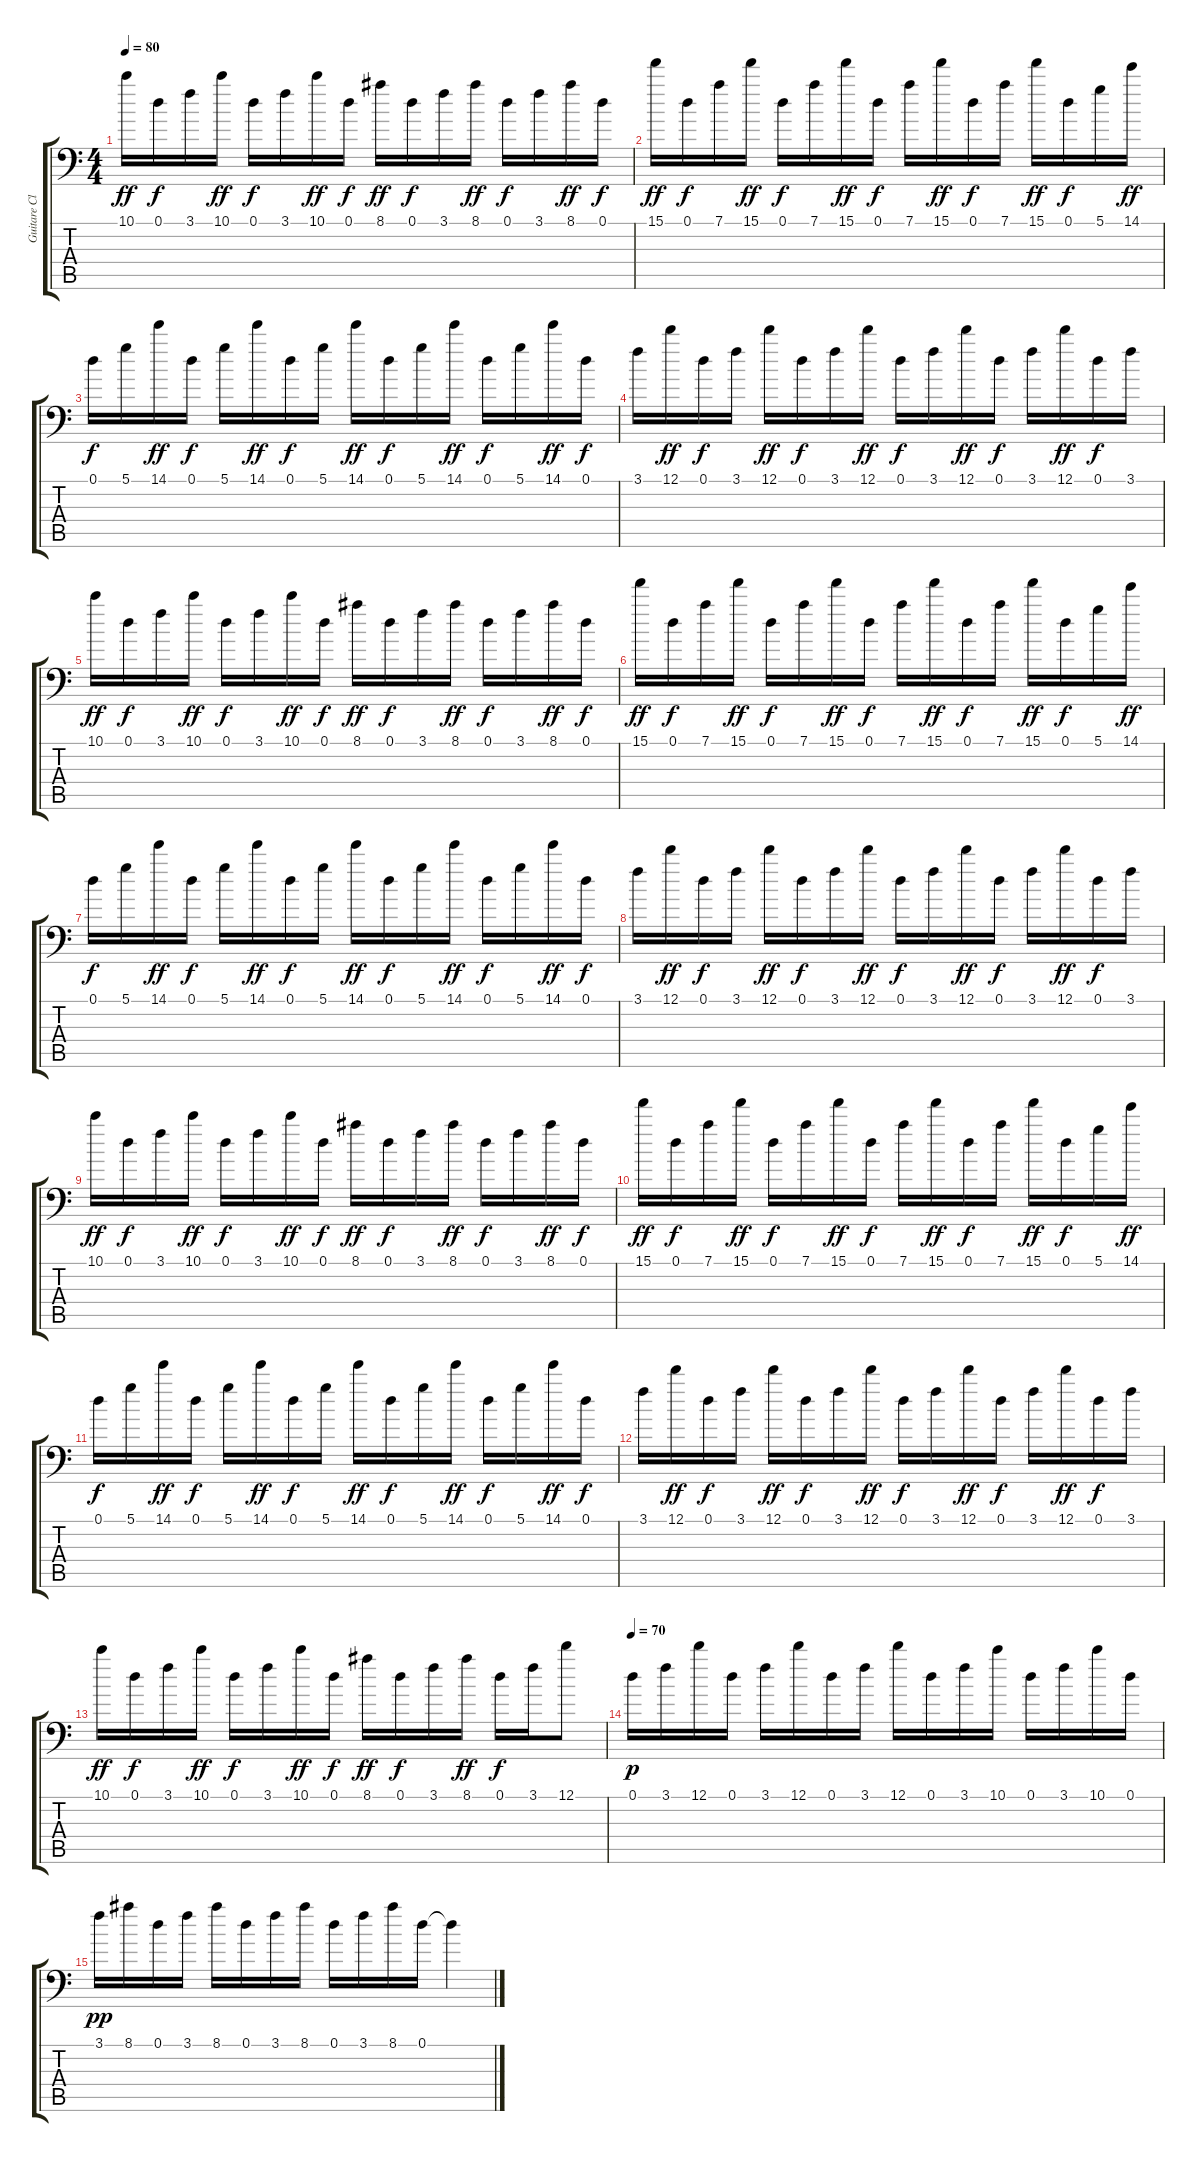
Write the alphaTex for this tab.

\track ("Guitare Clean 1" "Guitare Cl") {instrument electricguitarclean}
\staff {score tabs}
\tuning (D4 A3 F3 C3 G2 Bb1) {hide}
\ts (4 4)
\tempo 80
\clef f4
\ks c
10.1.16{dy ff} 0.1.16{dy f} 3.1.16 10.1.16{dy ff} 0.1.16{dy f} 3.1.16 10.1.16{dy ff} 0.1.16{dy f} 8.1.16{dy ff} 0.1.16{dy f} 3.1.16 8.1.16{dy ff} 0.1.16{dy f} 3.1.16 8.1.16{dy ff} 0.1.16{dy f} |
15.1.16{dy ff} 0.1.16{dy f} 7.1.16 15.1.16{dy ff} 0.1.16{dy f} 7.1.16 15.1.16{dy ff} 0.1.16{dy f} 7.1.16 15.1.16{dy ff} 0.1.16{dy f} 7.1.16 15.1.16{dy ff} 0.1.16{dy f} 5.1.16 14.1.16{dy ff} |
0.1.16{dy f} 5.1.16 14.1.16{dy ff} 0.1.16{dy f} 5.1.16 14.1.16{dy ff} 0.1.16{dy f} 5.1.16 14.1.16{dy ff} 0.1.16{dy f} 5.1.16 14.1.16{dy ff} 0.1.16{dy f} 5.1.16 14.1.16{dy ff} 0.1.16{dy f} |
3.1.16 12.1.16{dy ff} 0.1.16{dy f} 3.1.16 12.1.16{dy ff} 0.1.16{dy f} 3.1.16 12.1.16{dy ff} 0.1.16{dy f} 3.1.16 12.1.16{dy ff} 0.1.16{dy f} 3.1.16 12.1.16{dy ff} 0.1.16{dy f} 3.1.16 |
10.1.16{dy ff} 0.1.16{dy f} 3.1.16 10.1.16{dy ff} 0.1.16{dy f} 3.1.16 10.1.16{dy ff} 0.1.16{dy f} 8.1.16{dy ff} 0.1.16{dy f} 3.1.16 8.1.16{dy ff} 0.1.16{dy f} 3.1.16 8.1.16{dy ff} 0.1.16{dy f} |
15.1.16{dy ff volume 12} 0.1.16{dy f} 7.1.16 15.1.16{dy ff} 0.1.16{dy f} 7.1.16 15.1.16{dy ff} 0.1.16{dy f} 7.1.16 15.1.16{dy ff} 0.1.16{dy f} 7.1.16 15.1.16{dy ff} 0.1.16{dy f} 5.1.16 14.1.16{dy ff} |
0.1.16{dy f} 5.1.16 14.1.16{dy ff} 0.1.16{dy f} 5.1.16 14.1.16{dy ff} 0.1.16{dy f} 5.1.16 14.1.16{dy ff} 0.1.16{dy f} 5.1.16 14.1.16{dy ff} 0.1.16{dy f} 5.1.16 14.1.16{dy ff} 0.1.16{dy f} |
3.1.16 12.1.16{dy ff} 0.1.16{dy f} 3.1.16 12.1.16{dy ff} 0.1.16{dy f} 3.1.16 12.1.16{dy ff} 0.1.16{dy f} 3.1.16 12.1.16{dy ff} 0.1.16{dy f} 3.1.16 12.1.16{dy ff} 0.1.16{dy f} 3.1.16 |
10.1.16{dy ff} 0.1.16{dy f} 3.1.16 10.1.16{dy ff} 0.1.16{dy f} 3.1.16 10.1.16{dy ff} 0.1.16{dy f} 8.1.16{dy ff} 0.1.16{dy f} 3.1.16 8.1.16{dy ff} 0.1.16{dy f} 3.1.16 8.1.16{dy ff} 0.1.16{dy f} |
15.1.16{dy ff} 0.1.16{dy f} 7.1.16 15.1.16{dy ff} 0.1.16{dy f} 7.1.16 15.1.16{dy ff} 0.1.16{dy f} 7.1.16 15.1.16{dy ff} 0.1.16{dy f} 7.1.16 15.1.16{dy ff} 0.1.16{dy f} 5.1.16 14.1.16{dy ff} |
0.1.16{dy f} 5.1.16 14.1.16{dy ff} 0.1.16{dy f} 5.1.16 14.1.16{dy ff} 0.1.16{dy f} 5.1.16 14.1.16{dy ff} 0.1.16{dy f} 5.1.16 14.1.16{dy ff} 0.1.16{dy f} 5.1.16 14.1.16{dy ff} 0.1.16{dy f} |
3.1.16 12.1.16{dy ff} 0.1.16{dy f} 3.1.16 12.1.16{dy ff} 0.1.16{dy f} 3.1.16 12.1.16{dy ff} 0.1.16{dy f} 3.1.16 12.1.16{dy ff} 0.1.16{dy f} 3.1.16 12.1.16{dy ff} 0.1.16{dy f} 3.1.16 |
10.1.16{dy ff} 0.1.16{dy f} 3.1.16 10.1.16{dy ff} 0.1.16{dy f} 3.1.16 10.1.16{dy ff} 0.1.16{dy f} 8.1.16{dy ff} 0.1.16{dy f} 3.1.16 8.1.16{dy ff} 0.1.16{dy f} 3.1.16 12.1.8 |
\tempo 70
0.1.16{dy p} 3.1.16 12.1.16 0.1.16 3.1.16 12.1.16 0.1.16 3.1.16 12.1.16 0.1.16 3.1.16 10.1.16 0.1.16 3.1.16 10.1.16 0.1.16 |
3.1.16{dy pp} 8.1.16 0.1.16 3.1.16 8.1.16 0.1.16 3.1.16 8.1.16 0.1.16 3.1.16 8.1.16 0.1.16 0.1{t}.4
